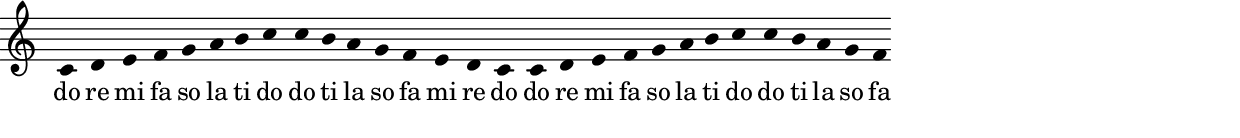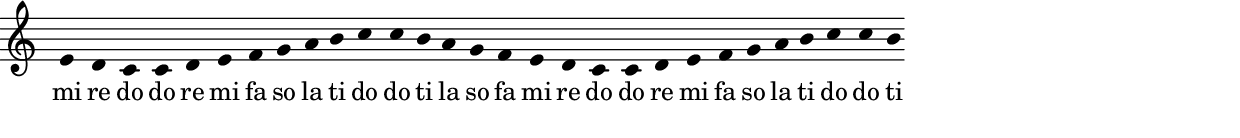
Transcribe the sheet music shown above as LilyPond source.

\transpose %{OOoLilyPondCustom1%}c c%{OOoLilyPondEnd%} 
{
%{OOoLilyPondCode%}\key c \major

\relative c' {
  c4 d e f  g a b c
  c b a g   f e d c
  c4 d e f  g a b c
  c b a g   f e d c
  c4 d e f  g a b c
  c b a g   f e d c
  c4 d e f  g a b c
  c b a g   f e d c
} 
\addlyrics { 
  do re mi fa so la ti do
  do ti la so fa mi re do
  do re mi fa so la ti do
  do ti la so fa mi re do
  do re mi fa so la ti do
  do ti la so fa mi re do
  do re mi fa so la ti do
  do ti la so fa mi re do
}
%{OOoLilyPondEnd%}
}

\include "lilypond-book-preamble.ly"
#(set-global-staff-size #!OOoLilyPondStaffSize!# 20 #!OOoLilyPondEnd!#)

%                         #!  and  !#  enclose block comments in scheme.
%                                      just as  
%                         %{  and  %}  do in LilyPond expressions.
%
%   In your templates, you can use either of them for tags like "OOoLilyPondStaffSize" etc. 
%   On compilation, OLy will use scheme block comments for OOoLilyPondStaffSize (as above), 
%   all other tags will be written with LilyPond block comments. 

\paper {
  ragged-right = %{OOoLilyPondCustom2%}##t%{OOoLilyPondEnd%} 
  line-width = %{OOoLilyPondLineWidth%}17 \cm%{OOoLilyPondEnd%}
}

\layout {
  indent = 0 \cm
  \context {
    \Staff
    
%      The code between the following two tags will be visible for LilyPond if Option3 is set to FALSE.
%      (It will be commented out if Option3 is set to TRUE.)

    %{OOoLilyPondOption3False%}\remove "Time_signature_engraver"%{OOoLilyPondEnd%}
    
%      The code between the following two tags will be visible for LilyPond if Option3 is set to TRUE.
%      (It will be commented out if Option3 is set to FALSE.)

    %{OOoLilyPondOption3True%}\numericTimeSignature%{OOoLilyPondEnd%}
    
%      NOTE: A pair of tags cannot be used multiple times in a template!
    
    %{OOoLilyPondOption2False%}\remove "Bar_engraver"%{OOoLilyPondEnd%}
  }
  \context {
    \Score
    %{OOoLilyPondOption1False%}\remove "Bar_number_engraver"%{OOoLilyPondEnd%}
    \override Score.BarNumber.break-visibility = #'#(#t #t #t)
  }
  \context {
    \Voice
    %{OOoLilyPondOption4False%}\remove "Stem_engraver"%{OOoLilyPondEnd%}
  }
}

% The following OOoLilyPond settings would cause compilation errors, 
% therefore they must be preceeded by a comment sign (%)!

% Values (##t or ##f) for CheckBoxes (Option1 ... Option4)

% %{OOoLilyPondOption1Value%}##t%{OOoLilyPondEnd%}
% %{OOoLilyPondOption2Value%}##t%{OOoLilyPondEnd%}
% %{OOoLilyPondOption3Value%}##t%{OOoLilyPondEnd%}
% %{OOoLilyPondOption4Value%}##t%{OOoLilyPondEnd%}

% Here you can define new labels for dialog control elements:

% %{OOoLilyPondCustom1Label%}Transpose:%{OOoLilyPondEnd%}
% %{OOoLilyPondCustom2Label%}ragged-right%{OOoLilyPondEnd%}
% %{OOoLilyPondOption1Label%}Bar numbers%{OOoLilyPondEnd%}
% %{OOoLilyPondOption2Label%}Bars%{OOoLilyPondEnd%}
% %{OOoLilyPondOption3Label%}Time sig.%{OOoLilyPondEnd%}
% %{OOoLilyPondOption4Label%}Stems%{OOoLilyPondEnd%}

% Even the "Line Width" and "Staff Size" labels can be changed: 
% use "OOoLilyPondLineWidthLabel" or "OOoLilyPondStaffSizeLabel" as above.
